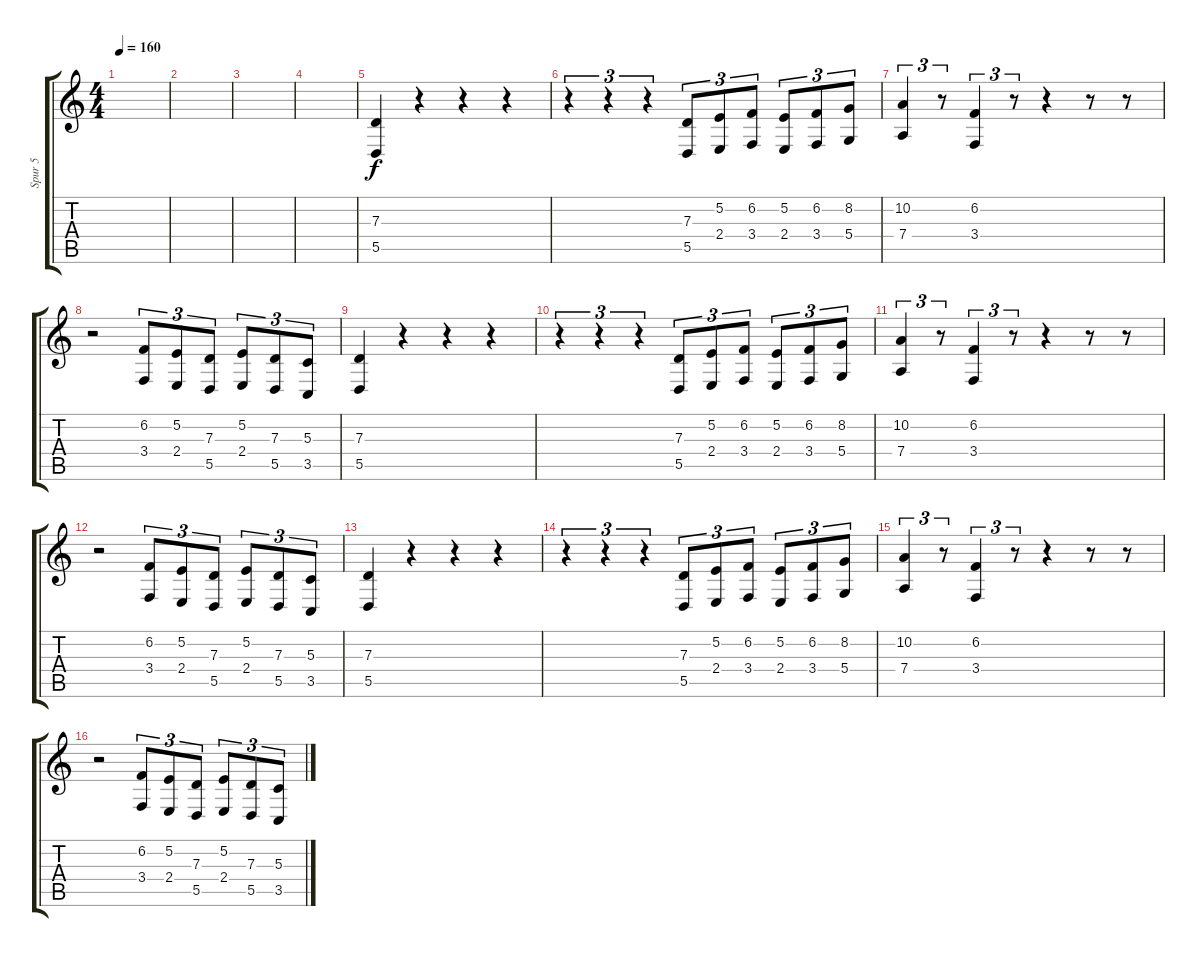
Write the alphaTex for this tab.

\track ("Spur 5" "Spur 5") {instrument stringensemble1}
\staff {score tabs}
\tuning (E4 B3 G3 D3 A2 E2) {hide}
\ts (4 4)
\tempo 160
\clef g2
\ks c
|
|
|
|
(7.3 5.5).4 r.4 r.4 r.4 |
r.4{tu (3 2)} r.4{tu (3 2)} r.4{tu (3 2)} (7.3 5.5).8{tu (3 2)} (5.2 2.4).8{tu (3 2)} (6.2 3.4).8{tu (3 2)} (5.2 2.4).8{tu (3 2)} (6.2 3.4).8{tu (3 2)} (8.2 5.4).8{tu (3 2)} |
(10.2 7.4).4{tu (3 2)} r.8{tu (3 2)} (6.2 3.4).4{tu (3 2)} r.8{tu (3 2)} r.4 r.8 r.8 |
r.2 (6.2 3.4).8{tu (3 2)} (5.2 2.4).8{tu (3 2)} (7.3 5.5).8{tu (3 2)} (5.2 2.4).8{tu (3 2)} (7.3 5.5).8{tu (3 2)} (5.3 3.5).8{tu (3 2)} |
(7.3 5.5).4 r.4 r.4 r.4 |
r.4{tu (3 2)} r.4{tu (3 2)} r.4{tu (3 2)} (7.3 5.5).8{tu (3 2)} (5.2 2.4).8{tu (3 2)} (6.2 3.4).8{tu (3 2)} (5.2 2.4).8{tu (3 2)} (6.2 3.4).8{tu (3 2)} (8.2 5.4).8{tu (3 2)} |
(10.2 7.4).4{tu (3 2)} r.8{tu (3 2)} (6.2 3.4).4{tu (3 2)} r.8{tu (3 2)} r.4 r.8 r.8 |
r.2 (6.2 3.4).8{tu (3 2)} (5.2 2.4).8{tu (3 2)} (7.3 5.5).8{tu (3 2)} (5.2 2.4).8{tu (3 2)} (7.3 5.5).8{tu (3 2)} (5.3 3.5).8{tu (3 2)} |
(7.3 5.5).4 r.4 r.4 r.4 |
r.4{tu (3 2)} r.4{tu (3 2)} r.4{tu (3 2)} (7.3 5.5).8{tu (3 2)} (5.2 2.4).8{tu (3 2)} (6.2 3.4).8{tu (3 2)} (5.2 2.4).8{tu (3 2)} (6.2 3.4).8{tu (3 2)} (8.2 5.4).8{tu (3 2)} |
(10.2 7.4).4{tu (3 2)} r.8{tu (3 2)} (6.2 3.4).4{tu (3 2)} r.8{tu (3 2)} r.4 r.8 r.8 |
r.2 (6.2 3.4).8{tu (3 2)} (5.2 2.4).8{tu (3 2)} (7.3 5.5).8{tu (3 2)} (5.2 2.4).8{tu (3 2)} (7.3 5.5).8{tu (3 2)} (5.3 3.5).8{tu (3 2)}
